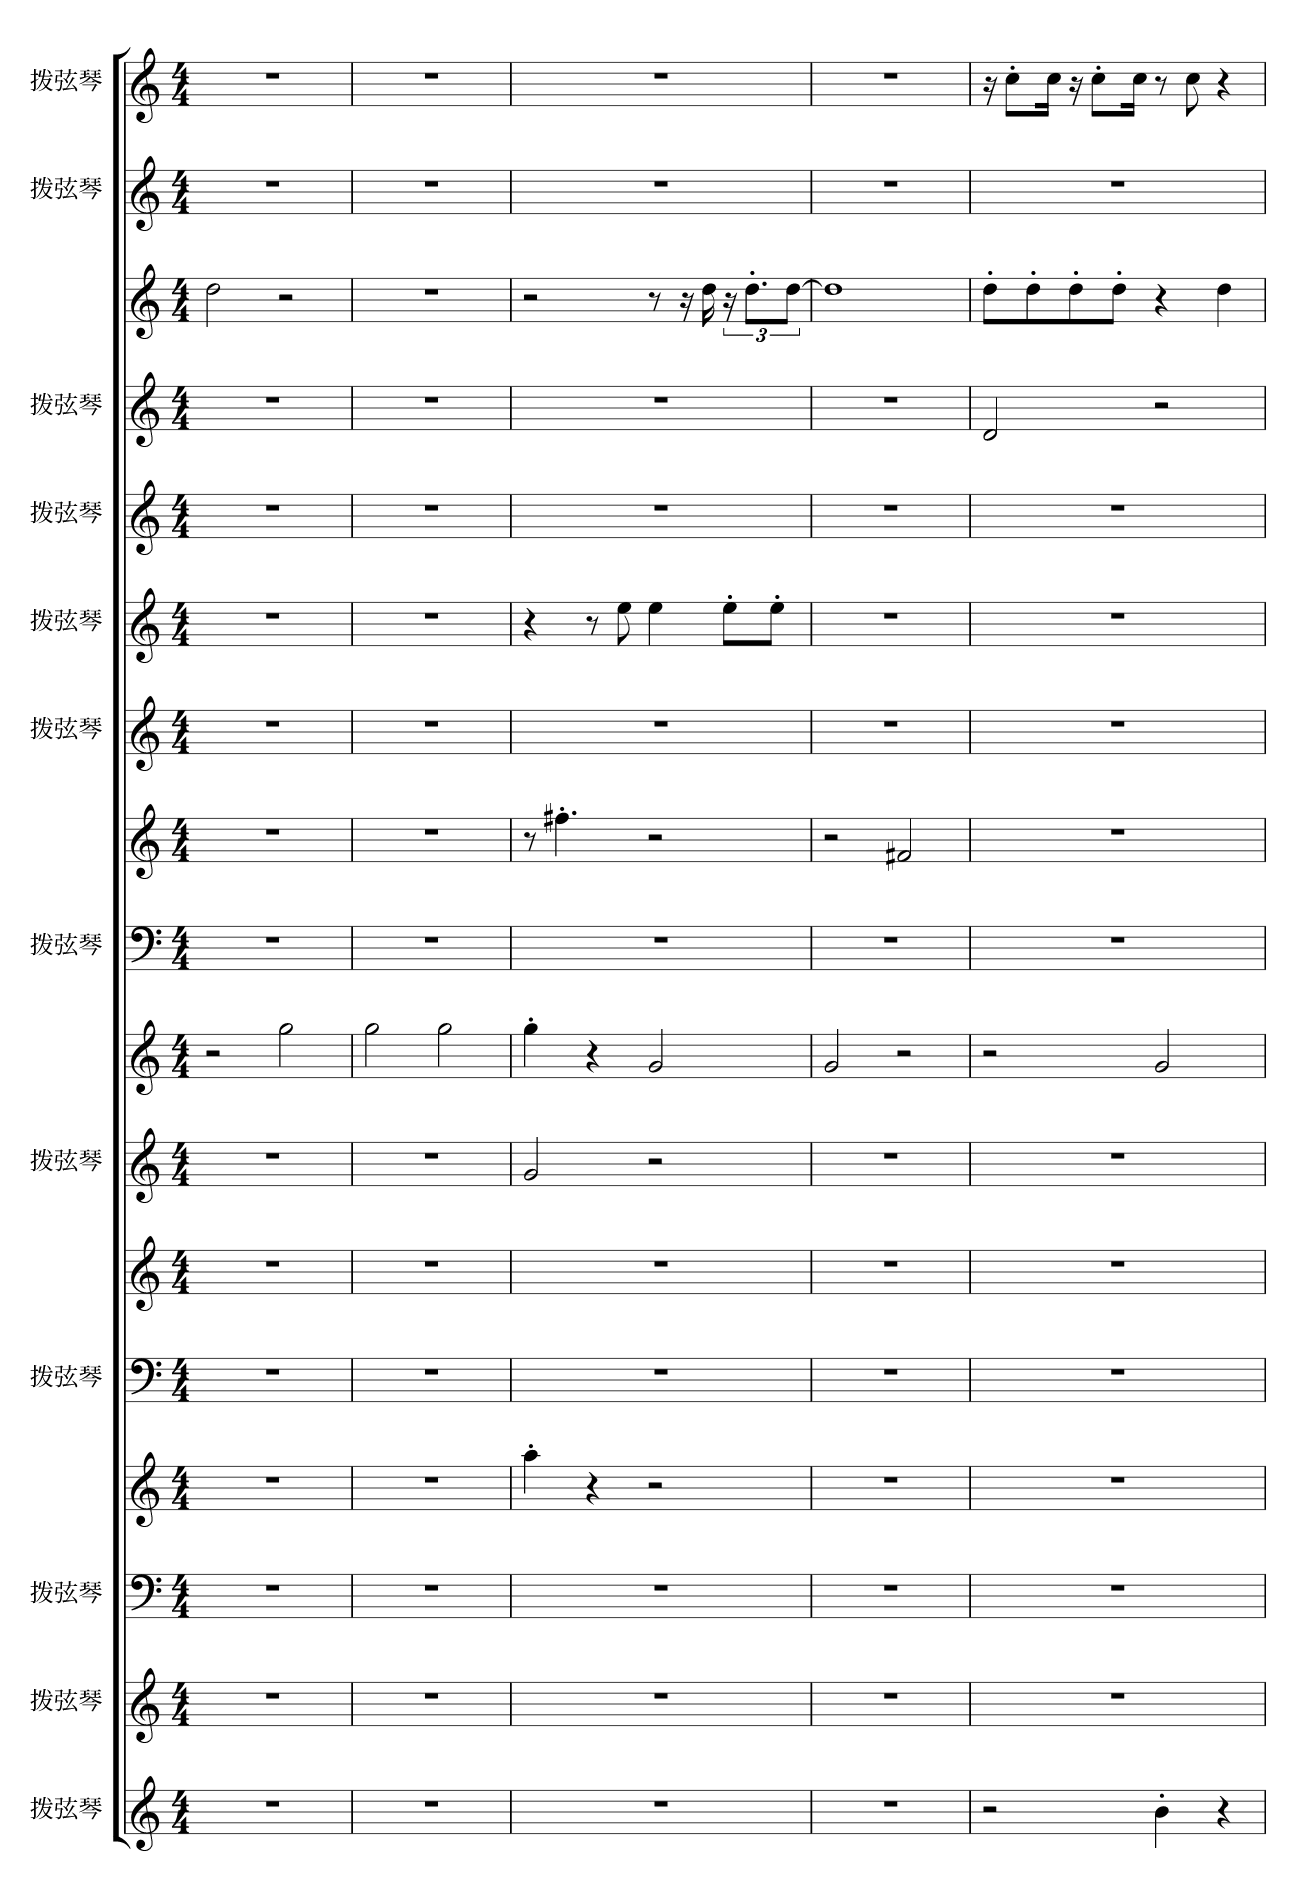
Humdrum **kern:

**kern	**kern	**kern	**kern	**kern	**kern	**kern	**kern	**kern	**kern	**kern	**kern	**kern	**kern	**kern	**kern	**kern
*part12	*part11	*part10	*part10	*part9	*part9	*part8	*part8	*part7	*part7	*part6	*part5	*part4	*part3	*part3	*part2	*part1
*staff17	*staff16	*staff15	*staff14	*staff13	*staff12	*staff11	*staff10	*staff9	*staff8	*staff7	*staff6	*staff5	*staff4	*staff3	*staff2	*staff1
*I"拨弦琴	*I"拨弦琴	*I"拨弦琴	*	*I"拨弦琴	*	*I"拨弦琴	*	*I"拨弦琴	*	*I"拨弦琴	*I"拨弦琴	*I"拨弦琴	*I"拨弦琴	*	*I"拨弦琴	*I"拨弦琴
*clefG2	*clefG2	*clefF4	*clefG2	*clefF4	*clefG2	*clefG2	*clefG2	*clefF4	*clefG2	*clefG2	*clefG2	*clefG2	*clefG2	*clefG2	*clefG2	*clefG2
*k[]	*k[]	*k[]	*k[]	*k[]	*k[]	*k[]	*k[]	*k[]	*k[]	*k[]	*k[]	*k[]	*k[]	*k[]	*k[]	*k[]
*M4/4	*M4/4	*M4/4	*M4/4	*M4/4	*M4/4	*M4/4	*M4/4	*M4/4	*M4/4	*M4/4	*M4/4	*M4/4	*M4/4	*M4/4	*M4/4	*M4/4
*MM156	*MM156	*MM156	*MM156	*MM156	*MM156	*MM156	*MM156	*MM156	*MM156	*MM156	*MM156	*MM156	*MM156	*MM156	*MM156	*MM156
=1	=1	=1	=1	=1	=1	=1	=1	=1	=1	=1	=1	=1	=1	=1	=1	=1
1r	1r	1r	1r	1r	1r	1r	2r	1r	1r	1r	1r	1r	1r	2dd\	1r	1r
.	.	.	.	.	.	.	2gg\	.	.	.	.	.	.	2r	.	.
=2	=2	=2	=2	=2	=2	=2	=2	=2	=2	=2	=2	=2	=2	=2	=2	=2
1r	1r	1r	1r	1r	1r	1r	2gg\	1r	1r	1r	1r	1r	1r	1r	1r	1r
.	.	.	.	.	.	.	2gg\	.	.	.	.	.	.	.	.	.
=3	=3	=3	=3	=3	=3	=3	=3	=3	=3	=3	=3	=3	=3	=3	=3	=3
1r	1r	1r	4aa'\	1r	1r	2g/	4gg'\	1r	8r	1r	4r	1r	1r	2r	1r	1r
.	.	.	.	.	.	.	.	.	4.ff#X'\	.	.	.	.	.	.	.
.	.	.	4r	.	.	.	4r	.	.	.	8r	.	.	.	.	.
.	.	.	.	.	.	.	.	.	.	.	8ee\	.	.	.	.	.
.	.	.	2r	.	.	2r	2g/	.	2r	.	4ee\	.	.	8r	.	.
.	.	.	.	.	.	.	.	.	.	.	.	.	.	16r	.	.
.	.	.	.	.	.	.	.	.	.	.	.	.	.	16dd\	.	.
.	.	.	.	.	.	.	.	.	.	.	8ee'\L	.	.	24r	.	.
.	.	.	.	.	.	.	.	.	.	.	.	.	.	12.dd'\L	.	.
.	.	.	.	.	.	.	.	.	.	.	8ee'\J	.	.	.	.	.
.	.	.	.	.	.	.	.	.	.	.	.	.	.	[12dd\J	.	.
=4	=4	=4	=4	=4	=4	=4	=4	=4	=4	=4	=4	=4	=4	=4	=4	=4
1r	1r	1r	1r	1r	1r	1r	2g/	1r	2r	1r	1r	1r	1r	1dd]	1r	1r
.	.	.	.	.	.	.	2r	.	2f#X/	.	.	.	.	.	.	.
=5	=5	=5	=5	=5	=5	=5	=5	=5	=5	=5	=5	=5	=5	=5	=5	=5
2r	1r	1r	1r	1r	1r	1r	2r	1r	1r	1r	1r	1r	2d/	8dd'\L	1r	16r
.	.	.	.	.	.	.	.	.	.	.	.	.	.	.	.	8cc'\L
.	.	.	.	.	.	.	.	.	.	.	.	.	.	8dd'\	.	.
.	.	.	.	.	.	.	.	.	.	.	.	.	.	.	.	16cc\Jk
.	.	.	.	.	.	.	.	.	.	.	.	.	.	8dd'\	.	16r
.	.	.	.	.	.	.	.	.	.	.	.	.	.	.	.	8cc'\L
.	.	.	.	.	.	.	.	.	.	.	.	.	.	8dd'\J	.	.
.	.	.	.	.	.	.	.	.	.	.	.	.	.	.	.	16cc\Jk
4b'\	.	.	.	.	.	.	2g/	.	.	.	.	.	2r	4r	.	8r
.	.	.	.	.	.	.	.	.	.	.	.	.	.	.	.	8cc\
4r	.	.	.	.	.	.	.	.	.	.	.	.	.	4dd\	.	4r
=	=	=	=	=	=	=	=	=	=	=	=	=	=	=	=	=
*-	*-	*-	*-	*-	*-	*-	*-	*-	*-	*-	*-	*-	*-	*-	*-	*-
